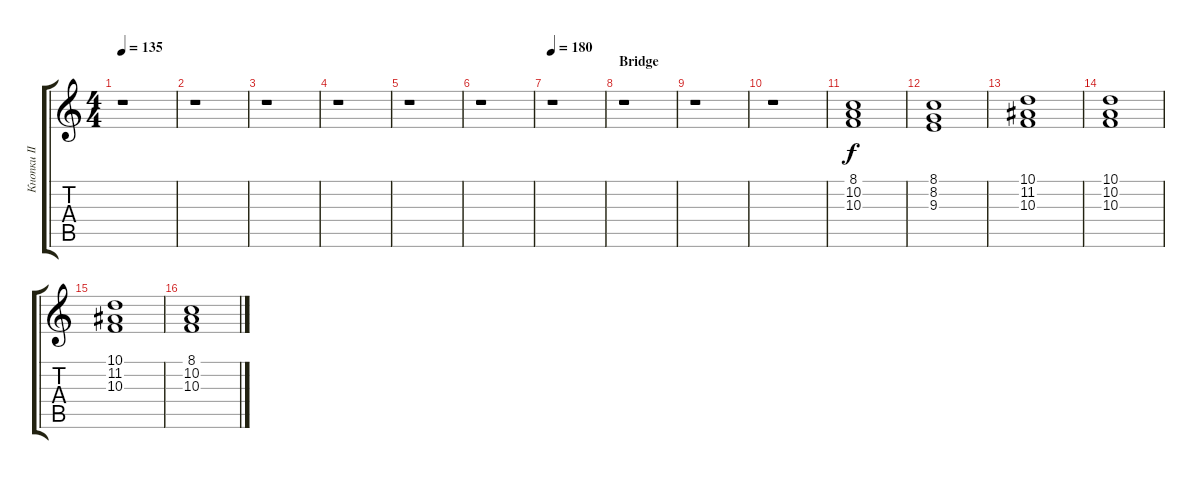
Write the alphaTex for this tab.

\track ("Кнопки II" "Кнопки II") {instrument choiraahs}
\staff {score tabs}
\tuning (E4 B3 G3 D3 A2 E2) {hide}
\ts (4 4)
\tempo 135
\clef g2
\ks c
r.1{dy mf} |
r.1 |
r.1 |
r.1 |
r.1 |
r.1 |
\tempo 180
r.1 |
\section ("" "Bridge")
r.1 |
r.1 |
r.1 |
(8.1 10.2 10.3).1{dy f} |
(8.1 8.2 9.3).1 |
(10.1 11.2 10.3).1 |
(10.1 10.2 10.3).1 |
(10.1 11.2 10.3).1 |
(8.1 10.2 10.3).1
